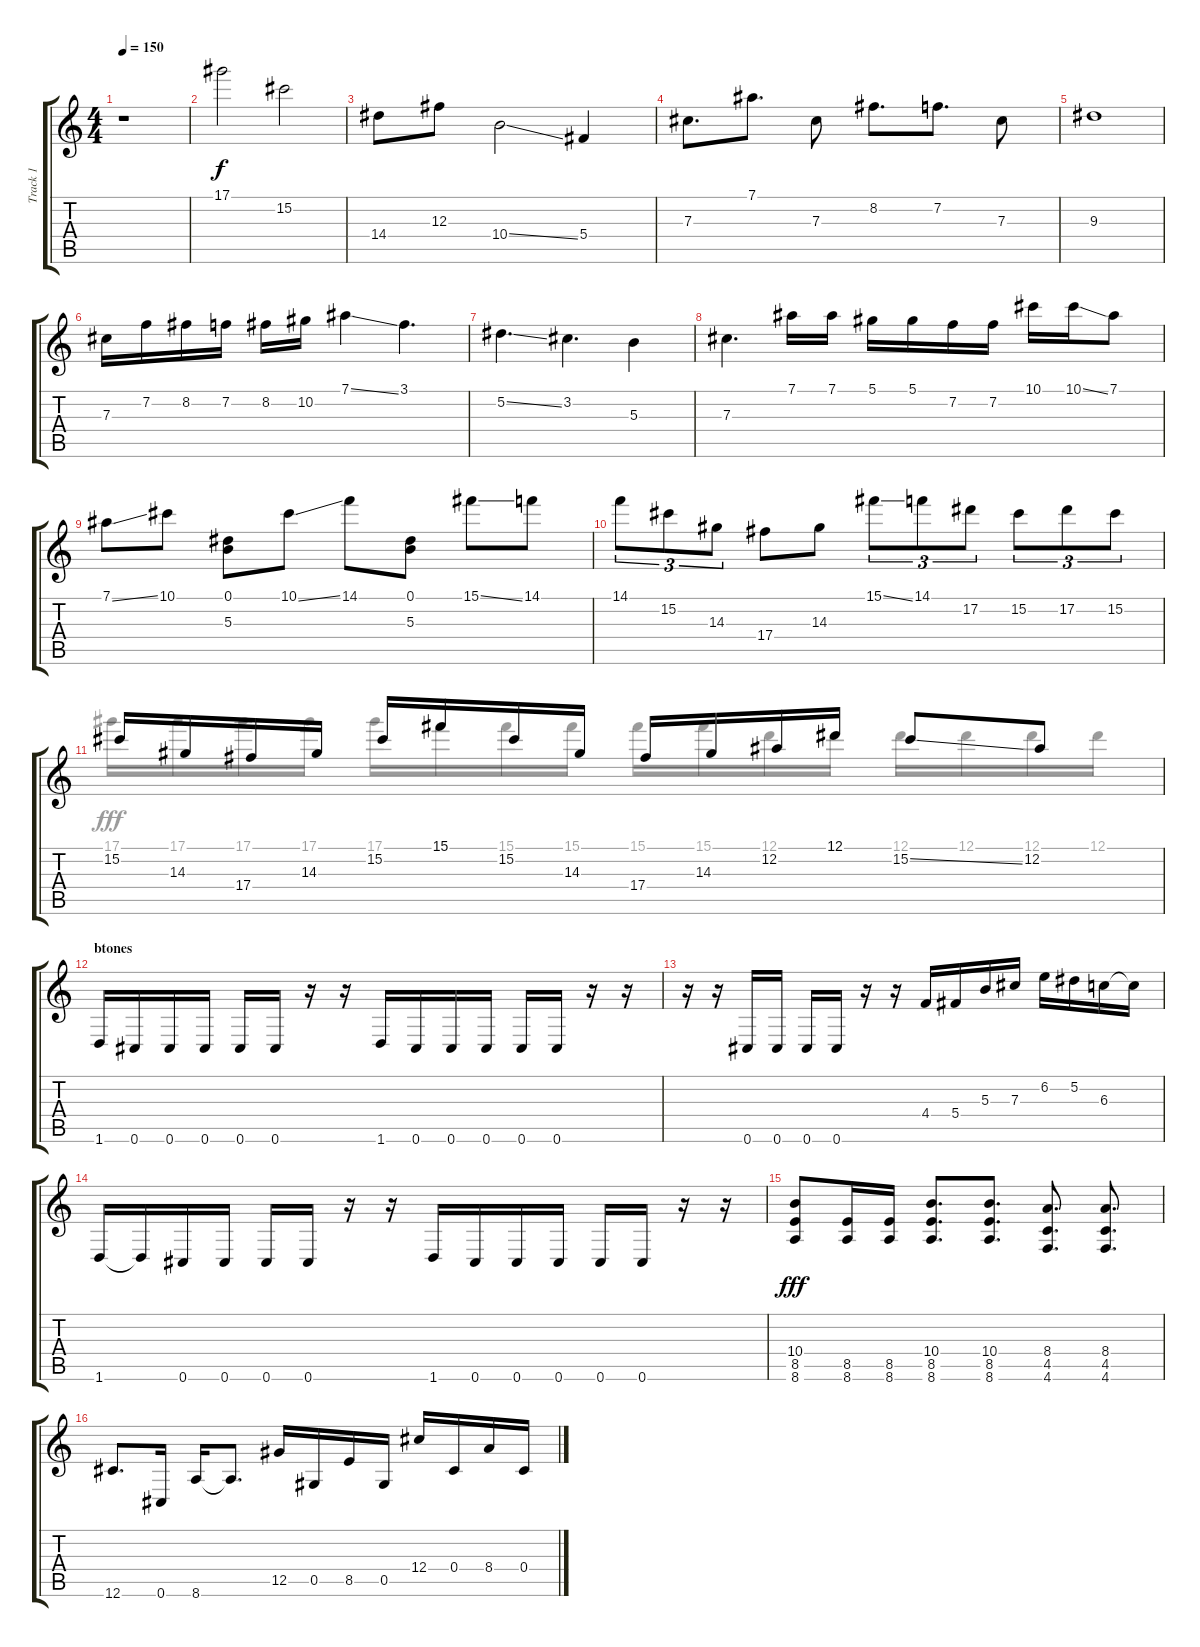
\track ("Track 1" "Track 1") {instrument distortionguitar}
\staff {score tabs}
\tuning (Eb4 Bb3 Gb3 Db3 Ab2 Db2) {hide}
\voice
\ts (4 4)
\tempo 150
\clef g2
\ks c
r.1{dy f} |
17.1.2 15.2.2 |
14.4.8 12.3.8 10.4{ss}.2 5.4.4 |
7.3.8{d} 7.1.8{d} 7.3.8 8.2.8{d} 7.2.8{d} 7.3.8 |
9.3.1 |
7.3.16 7.2.16 8.2.16 7.2.16 8.2.16 10.2.16 7.1{ss}.4 3.1.4{d} |
5.2{ss}.4{d} 3.2.4{d} 5.3.4 |
7.3.4{d} 7.1.16 7.1.16 5.1.16 5.1.16 7.2.16 7.2.16 10.1.16 10.1{ss}.16 7.1.8 |
7.1{ss}.8 10.1.8 (0.1 5.3).8 10.1{ss}.8 14.1.8 (0.1 5.3).8 15.1{ss}.8 14.1.8 |
14.1.8{tu (3 2)} 15.2.8{tu (3 2)} 14.3.8{tu (3 2)} 17.4.8 14.3.8 15.1{ss}.8{tu (3 2)} 14.1.8{tu (3 2)} 17.2.8{tu (3 2)} 15.2.8{tu (3 2)} 17.2.8{tu (3 2)} 15.2.8{tu (3 2)} |
15.2.16 14.3.16 17.4.16 14.3.16 15.2.16 15.1.16 15.2.16 14.3.16 17.4.16 14.3.16 12.2.16 12.1.16 15.2{ss}.8 12.2.8 |
\section ("" "btones")
1.6.16 0.6.16 0.6.16 0.6.16 0.6.16 0.6.16 r.16 r.16 1.6.16 0.6.16 0.6.16 0.6.16 0.6.16 0.6.16 r.16 r.16 |
r.16 r.16 0.6.16 0.6.16 0.6.16 0.6.16 r.16 r.16 4.4.16 5.4.16 5.3.16 7.3.16 6.2.16 5.2.16 6.3.16 6.3{t}.16 |
1.6.16 1.6{t}.16 0.6.16 0.6.16 0.6.16 0.6.16 r.16 r.16 1.6.16 0.6.16 0.6.16 0.6.16 0.6.16 0.6.16 r.16 r.16 |
(10.4 8.5 8.6).8{dy fff} (8.5 8.6).16 (8.5 8.6).16 (10.4 8.5 8.6).8{d} (10.4 8.5 8.6).8{d} (8.4 4.5 4.6).8{d} (8.4 4.5 4.6).8{d} |
12.6.8{d} 0.6.16 8.6.16 8.6{t}.8{d} 12.5.16 0.5.16 8.5.16 0.5.16 12.4.16 0.4.16 8.4.16 0.4.16
\voice
\clef g2
\ottava regular
\simile none
\ks c
|
|
|
|
|
|
|
|
|
|
17.1.16 17.1.16 17.1.16 17.1.16 17.1.16 15.1.16 15.1.16 15.1.16 15.1.16 15.1.16 12.1.16 12.1.16 12.1.16 12.1.16 12.1.16 12.1.16 |
|
|
|
|
